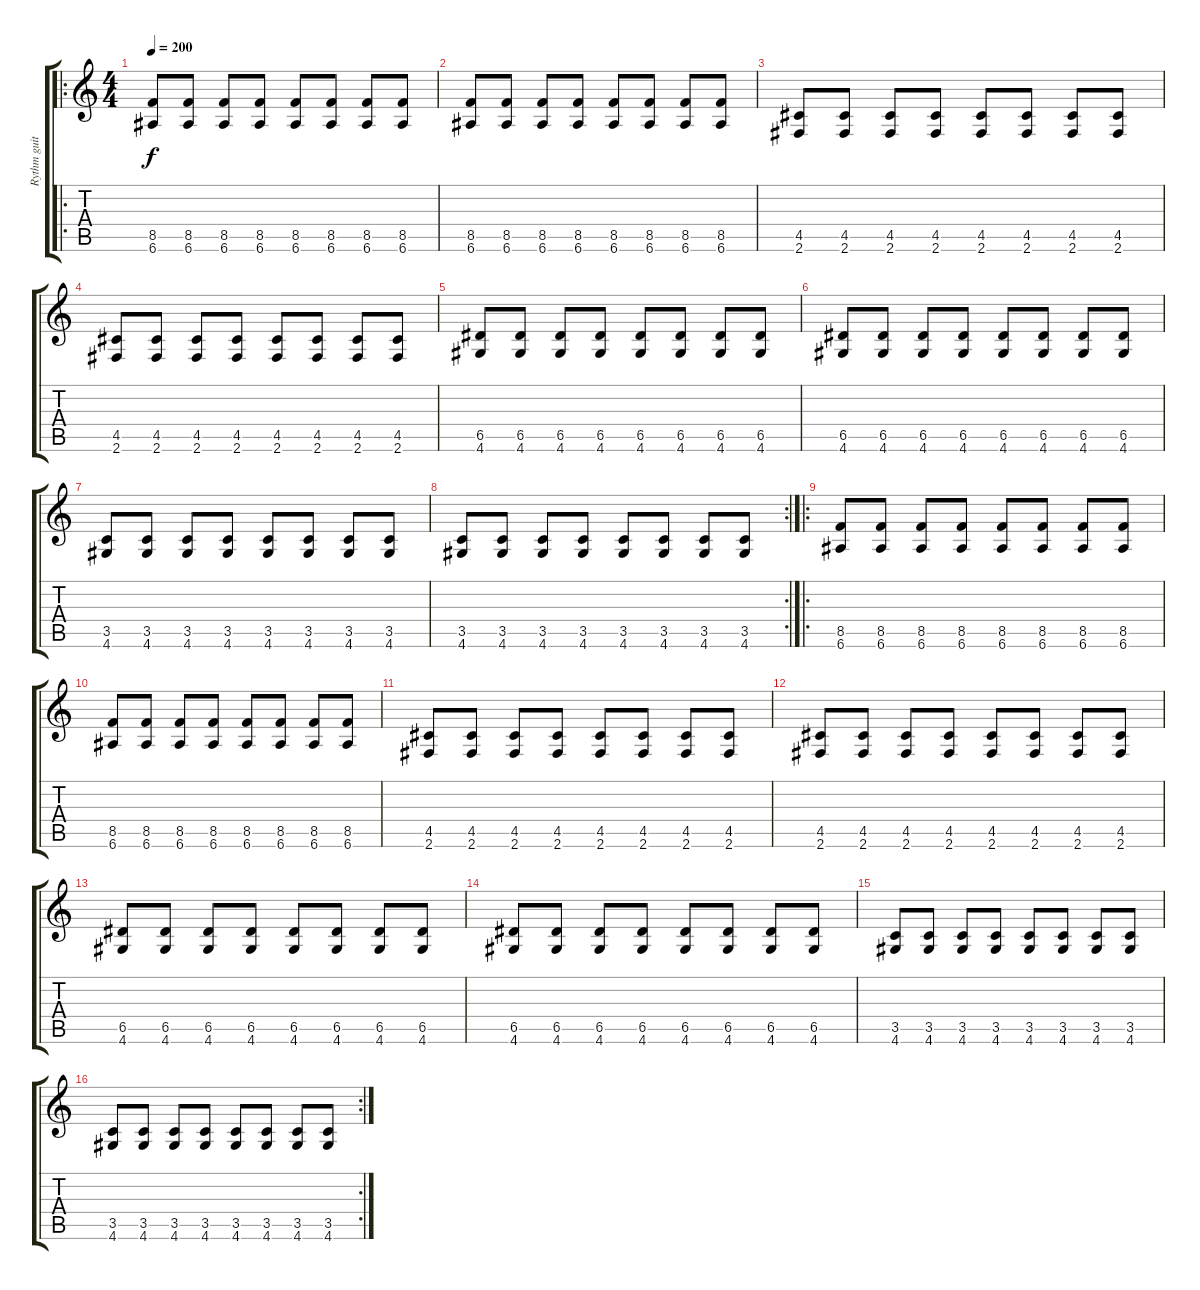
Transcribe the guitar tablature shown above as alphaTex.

\track ("Rythm guitar" "Rythm guit") {instrument distortionguitar}
\staff {score tabs}
\tuning (E4 B3 G3 D3 A2 E2) {hide}
\ro
\ts (4 4)
\tempo 200
\clef g2
\ks c
(8.5 6.6).8{dy f} (8.5 6.6).8 (8.5 6.6).8 (8.5 6.6).8 (8.5 6.6).8 (8.5 6.6).8 (8.5 6.6).8 (8.5 6.6).8 |
(8.5 6.6).8 (8.5 6.6).8 (8.5 6.6).8 (8.5 6.6).8 (8.5 6.6).8 (8.5 6.6).8 (8.5 6.6).8 (8.5 6.6).8 |
(4.5 2.6).8 (4.5 2.6).8 (4.5 2.6).8 (4.5 2.6).8 (4.5 2.6).8 (4.5 2.6).8 (4.5 2.6).8 (4.5 2.6).8 |
(4.5 2.6).8 (4.5 2.6).8 (4.5 2.6).8 (4.5 2.6).8 (4.5 2.6).8 (4.5 2.6).8 (4.5 2.6).8 (4.5 2.6).8 |
(6.5 4.6).8 (6.5 4.6).8 (6.5 4.6).8 (6.5 4.6).8 (6.5 4.6).8 (6.5 4.6).8 (6.5 4.6).8 (6.5 4.6).8 |
(6.5 4.6).8 (6.5 4.6).8 (6.5 4.6).8 (6.5 4.6).8 (6.5 4.6).8 (6.5 4.6).8 (6.5 4.6).8 (6.5 4.6).8 |
(3.5 4.6).8 (3.5 4.6).8 (3.5 4.6).8 (3.5 4.6).8 (3.5 4.6).8 (3.5 4.6).8 (3.5 4.6).8 (3.5 4.6).8 |
\rc 2
(3.5 4.6).8 (3.5 4.6).8 (3.5 4.6).8 (3.5 4.6).8 (3.5 4.6).8 (3.5 4.6).8 (3.5 4.6).8 (3.5 4.6).8 |
\ro
(8.5 6.6).8 (8.5 6.6).8 (8.5 6.6).8 (8.5 6.6).8 (8.5 6.6).8 (8.5 6.6).8 (8.5 6.6).8 (8.5 6.6).8 |
(8.5 6.6).8 (8.5 6.6).8 (8.5 6.6).8 (8.5 6.6).8 (8.5 6.6).8 (8.5 6.6).8 (8.5 6.6).8 (8.5 6.6).8 |
(4.5 2.6).8 (4.5 2.6).8 (4.5 2.6).8 (4.5 2.6).8 (4.5 2.6).8 (4.5 2.6).8 (4.5 2.6).8 (4.5 2.6).8 |
(4.5 2.6).8 (4.5 2.6).8 (4.5 2.6).8 (4.5 2.6).8 (4.5 2.6).8 (4.5 2.6).8 (4.5 2.6).8 (4.5 2.6).8 |
(6.5 4.6).8 (6.5 4.6).8 (6.5 4.6).8 (6.5 4.6).8 (6.5 4.6).8 (6.5 4.6).8 (6.5 4.6).8 (6.5 4.6).8 |
(6.5 4.6).8 (6.5 4.6).8 (6.5 4.6).8 (6.5 4.6).8 (6.5 4.6).8 (6.5 4.6).8 (6.5 4.6).8 (6.5 4.6).8 |
(3.5 4.6).8 (3.5 4.6).8 (3.5 4.6).8 (3.5 4.6).8 (3.5 4.6).8 (3.5 4.6).8 (3.5 4.6).8 (3.5 4.6).8 |
\rc 2
(3.5 4.6).8 (3.5 4.6).8 (3.5 4.6).8 (3.5 4.6).8 (3.5 4.6).8 (3.5 4.6).8 (3.5 4.6).8 (3.5 4.6).8
